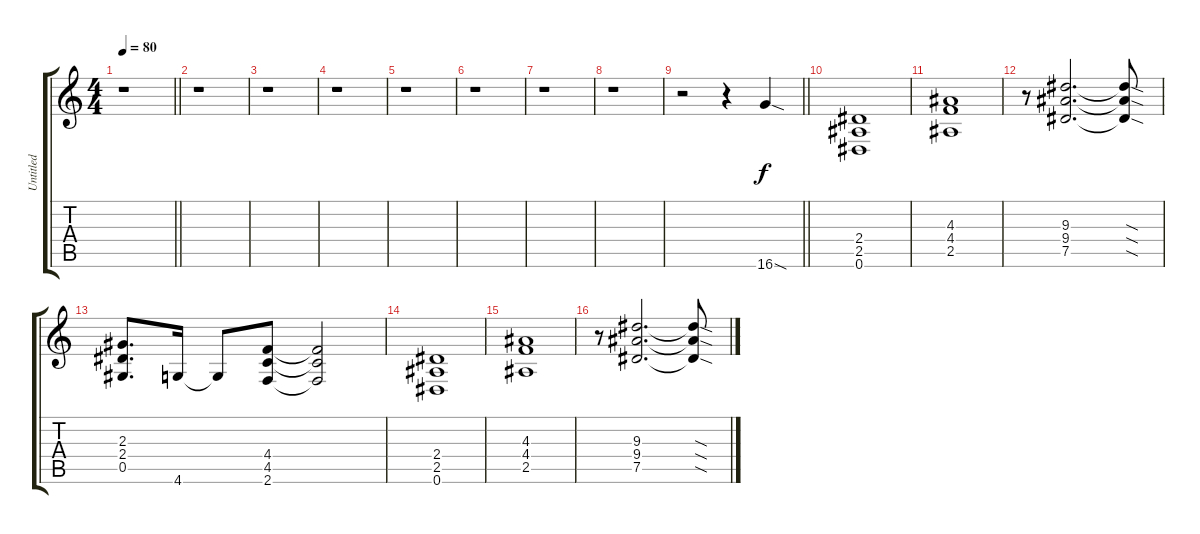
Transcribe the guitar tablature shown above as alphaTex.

\track ("Untitled" "Untitled") {instrument overdrivenguitar}
\staff {score tabs}
\tuning (Eb4 Bb3 Gb3 Db3 Ab2 Eb2) {hide}
\ts (4 4)
\tempo 80
\clef g2
\barLineRight lightlight
\ks c
r.1{dy f} |
r.1 |
r.1 |
r.1 |
r.1 |
r.1 |
r.1 |
r.1 |
\barLineRight lightlight
r.2 r.4 16.6{sod}.4 |
(2.4 2.5 0.6).1 |
(4.3 4.4 2.5).1 |
r.8 (9.3 9.4 7.5).2{d} (9.3{sod t} 9.4{sod t} 7.5{sod t}).8 |
(2.3 2.4 0.5).8{d} 4.6.16 4.6{t}.8 (4.4 4.5 2.6).8 (4.4{t} 4.5{t} 2.6{t}).2 |
(2.4 2.5 0.6).1 |
(4.3 4.4 2.5).1 |
r.8 (9.3 9.4 7.5).2{d} (9.3{sod t} 9.4{sod t} 7.5{sod t}).8
